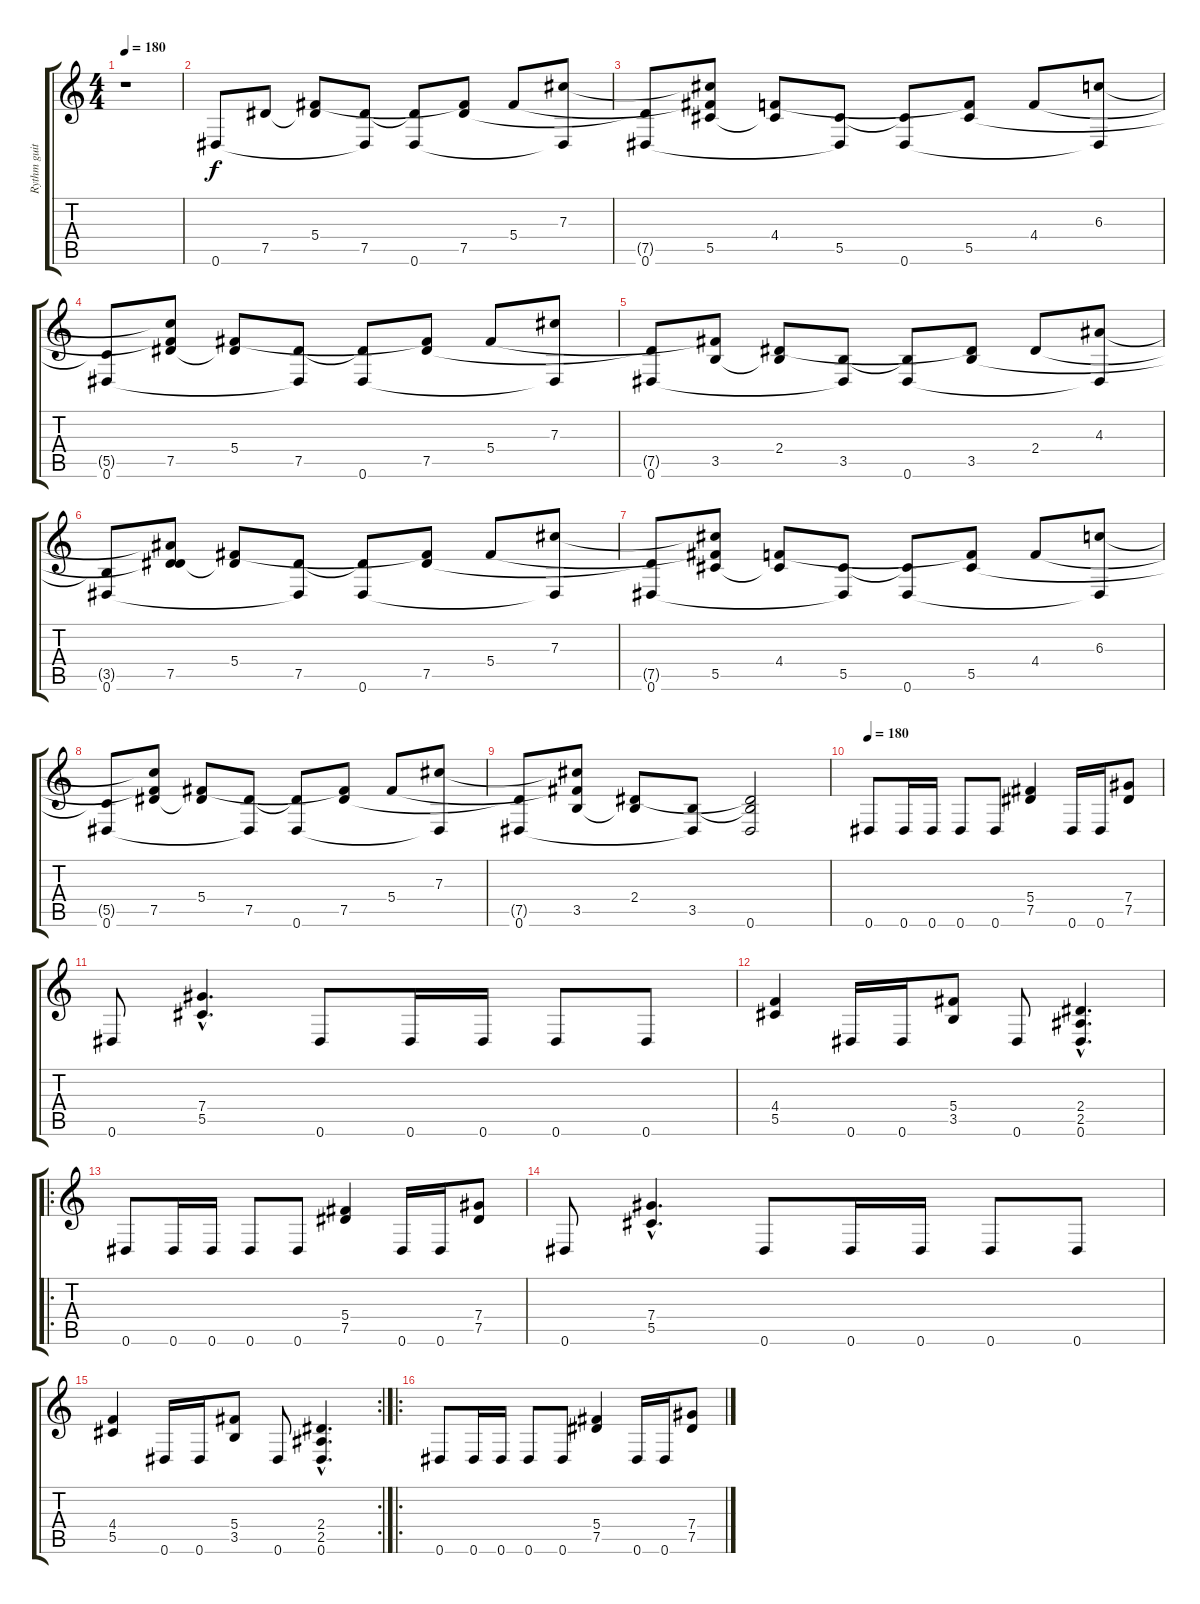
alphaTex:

\track ("Rythm guitar Eb" "Rythm guit") {instrument distortionguitar}
\staff {score tabs}
\tuning (Eb4 Bb3 Gb3 Db3 Ab2 Eb2) {hide}
\ts (4 4)
\tempo 180
\tempo 120
\tempo 180
\clef g2
\ks c
r.1{dy f volume 13 instrument acousticguitarsteel} |
0.6.8 7.5.8 (5.4 7.5{t}).8 (7.5 0.6{t}).8 (7.5{t} 0.6).8 (5.4{t} 7.5).8 5.4.8 (7.3 0.6{t}).8 |
(7.5{t} 0.6).8 (7.3{t} 5.4{t} 5.5).8 (4.4 5.5{t}).8 (5.5 0.6{t}).8 (5.5{t} 0.6).8 (4.4{t} 5.5).8 4.4.8 (6.3 0.6{t}).8 |
(5.5{t} 0.6).8 (6.3{t} 4.4{t} 7.5).8 (5.4 7.5{t}).8 (7.5 0.6{t}).8 (7.5{t} 0.6).8 (5.4{t} 7.5).8 5.4.8 (7.3 0.6{t}).8 |
(7.5{t} 0.6).8 (5.4{t} 3.5).8 (2.4 3.5{t}).8 (3.5 0.6{t}).8 (3.5{t} 0.6).8 (2.4{t} 3.5).8 2.4.8 (4.3 0.6{t}).8 |
(3.5{t} 0.6).8 (4.3{t} 2.4{t} 7.5).8 (5.4 7.5{t}).8 (7.5 0.6{t}).8 (7.5{t} 0.6).8 (5.4{t} 7.5).8 5.4.8 (7.3 0.6{t}).8 |
(7.5{t} 0.6).8 (7.3{t} 5.4{t} 5.5).8 (4.4 5.5{t}).8 (5.5 0.6{t}).8 (5.5{t} 0.6).8 (4.4{t} 5.5).8 4.4.8 (6.3 0.6{t}).8 |
(5.5{t} 0.6).8 (6.3{t} 4.4{t} 7.5).8 (5.4 7.5{t}).8 (7.5 0.6{t}).8 (7.5{t} 0.6).8 (5.4{t} 7.5).8 5.4.8 (7.3 0.6{t}).8 |
(7.5{t} 0.6).8 (7.3{t} 5.4{t} 3.5).8 (2.4 3.5{t}).8 (3.5 0.6{t}).8 (2.4{t} 3.5{t} 0.6).2 |
\tempo 180
0.6.8{instrument distortionguitar} 0.6.16 0.6.16 0.6.8 0.6.8 (5.4 7.5).4 0.6.16 0.6.16 (7.4 7.5).8 |
0.6.8 (7.4{hac} 5.5{hac}).4{d} 0.6.8 0.6.16 0.6.16 0.6.8 0.6.8 |
(4.4 5.5).4 0.6.16 0.6.16 (5.4 3.5).8 0.6.8 (2.4{hac} 2.5{hac} 0.6{hac}).4{d} |
\ro
0.6.8 0.6.16 0.6.16 0.6.8 0.6.8 (5.4 7.5).4 0.6.16 0.6.16 (7.4 7.5).8 |
0.6.8 (7.4{hac} 5.5{hac}).4{d} 0.6.8 0.6.16 0.6.16 0.6.8 0.6.8 |
\rc 2
(4.4 5.5).4 0.6.16 0.6.16 (5.4 3.5).8 0.6.8 (2.4{hac} 2.5{hac} 0.6{hac}).4{d} |
\ro
0.6.8 0.6.16 0.6.16 0.6.8 0.6.8 (5.4 7.5).4 0.6.16 0.6.16 (7.4 7.5).8
